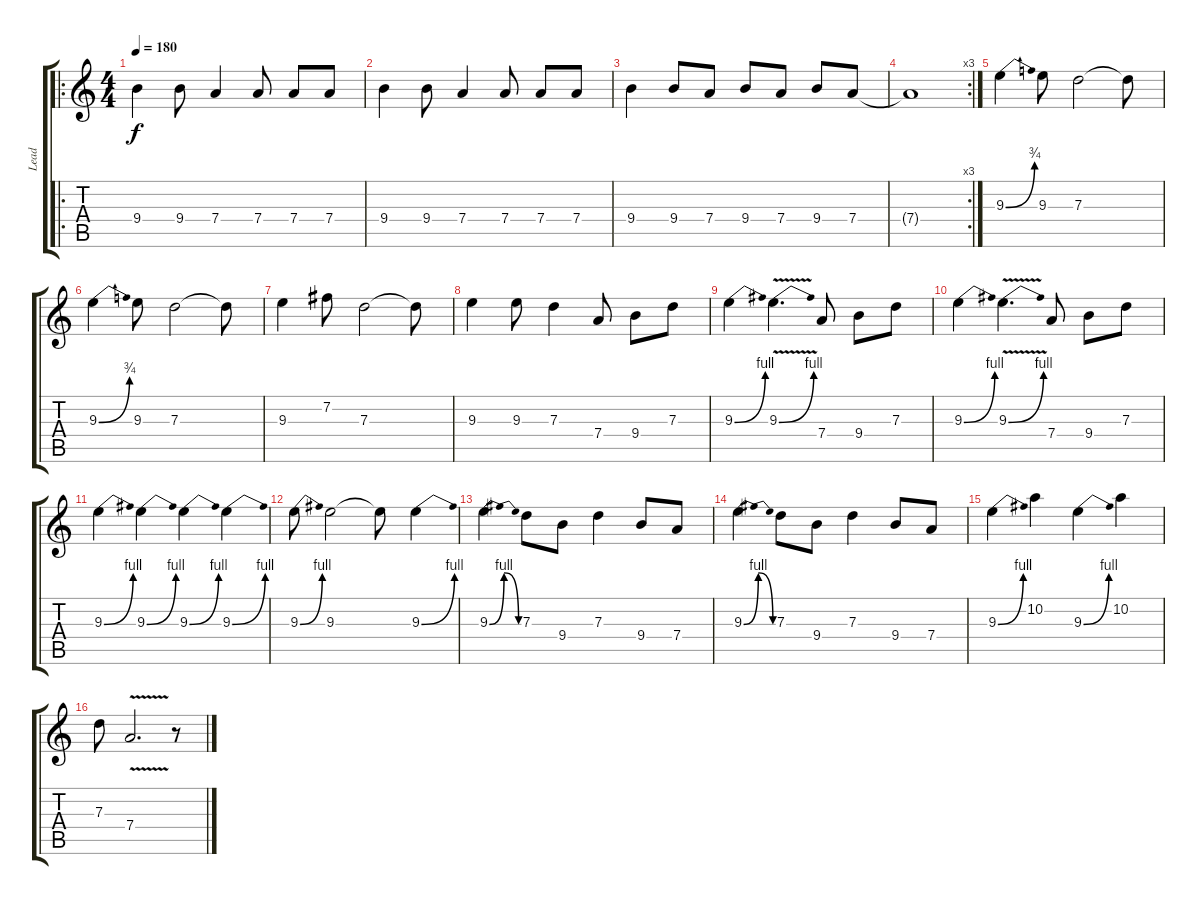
\track ("Lead" "Lead") {instrument overdrivenguitar}
\staff {score tabs}
\tuning (E4 B3 G3 D3 A2 E2) {hide}
\ro
\ts (4 4)
\tempo 180
\clef g2
\ks c
9.4.4{dy f} 9.4.8 7.4.4 7.4.8 7.4.8 7.4.8 |
9.4.4 9.4.8 7.4.4 7.4.8 7.4.8 7.4.8 |
9.4.4 9.4.8 7.4.8 9.4.8 7.4.8 9.4.8 7.4.8 |
\rc 3
7.4{t}.1 |
9.3{be (bend 0 0 60 3)}.4 9.3.8 7.3.2 7.3{t}.8 |
9.3{be (bend 0 0 60 3)}.4 9.3.8 7.3.2 7.3{t}.8 |
9.3.4 7.2.8 7.3.2 7.3{t}.8 |
9.3.4 9.3.8 7.3.4 7.4.8 9.4.8 7.3.8 |
9.3{be (bend 0 0 60 4)}.4 9.3{be (bend 0 0 60 4) v}.4{d} 7.4.8 9.4.8 7.3.8 |
9.3{be (bend 0 0 60 4)}.4 9.3{be (bend 0 0 60 4) v}.4{d} 7.4.8 9.4.8 7.3.8 |
9.3{be (bend 0 0 60 4)}.4 9.3{be (bend 0 0 60 4)}.4 9.3{be (bend 0 0 60 4)}.4 9.3{be (bend 0 0 60 4)}.4 |
9.3{be (bend 0 0 60 4)}.8 9.3.2 9.3{t}.8 9.3{be (bend 0 0 60 4)}.4 |
9.3{be (bendrelease 0 0 30 4 30 4 60 0)}.4 7.3.8 9.4.8 7.3.4 9.4.8 7.4.8 |
9.3{be (bendrelease 0 0 30 4 30 4 60 0)}.4 7.3.8 9.4.8 7.3.4 9.4.8 7.4.8 |
9.3{be (bend 0 0 60 4)}.4 10.2.4 9.3{be (bend 0 0 60 4)}.4 10.2.4 |
7.3.8 7.4{v}.2{d} r.8
